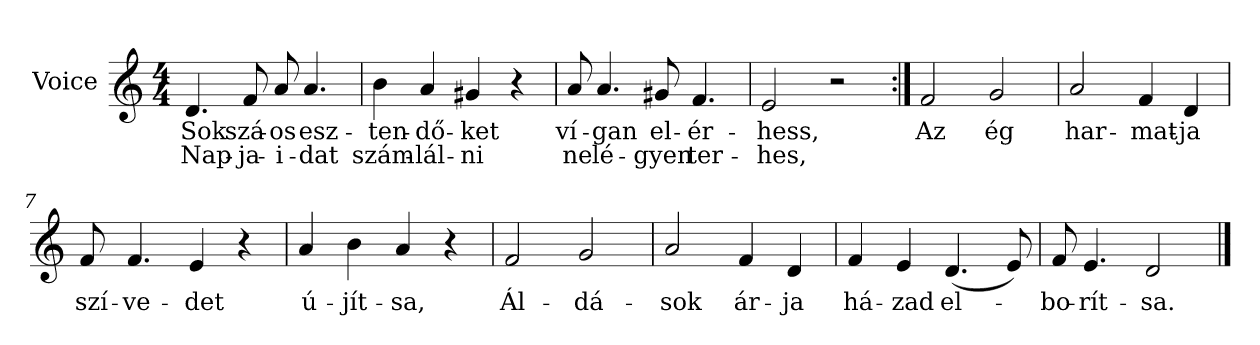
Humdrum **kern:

**kern	**text	**text
*part1	*part1	*part1
*staff1	*staff1	*staff1
*I"Voice	*	*
*clefG2	*	*
*k[]	*	*
*C:	*	*
*M4/4	*	*
=1	=1	=1
4.d/	Sok	Nap-
8f/	szá-	-ja-
8a/	-os	-i-
4.a/	esz-	-dat
=2	=2	=2
4b\	-ten-	szám-
4a/	-dő-	-lál-
4g#X/	-ket	-ni
4r	.	.
=3	=3	=3
8a/	ví-	ne
4.a/	-gan	lé-
8g#X/	el-	-gyen
4.f/	-ér-	ter-
=4	=4	=4
2e/	-hess,	-hes,
2r	.	.
=5:|!	=5:|!	=5:|!
2f/	Az	.
2g/	ég	.
!!LO:LB:g=z
=6	=6	=6
2a/	har-	.
4f/	-mat-	.
4d/	-ja	.
=7	=7	=7
8f/	szí-	.
4.f/	-ve-	.
4e/	-det	.
4r	.	.
=8	=8	=8
4a/	ú-	.
4b\	-jít-	.
4a/	-sa,	.
4r	.	.
=9	=9	=9
2f/	Ál-	.
2g/	-dá-	.
=10	=10	=10
2a/	-sok	.
4f/	ár-	.
4d/	-ja	.
=11	=11	=11
4f/	há-	.
4e/	-zad	.
(4.d/	-el-	.
8e/)	.	.
!!LO:LB:g=z
=12	=12	=12
8f/	-bo-	.
4.e/	-rít-	.
2d/	-sa.-	.
==	==	==
*-	*-	*-
